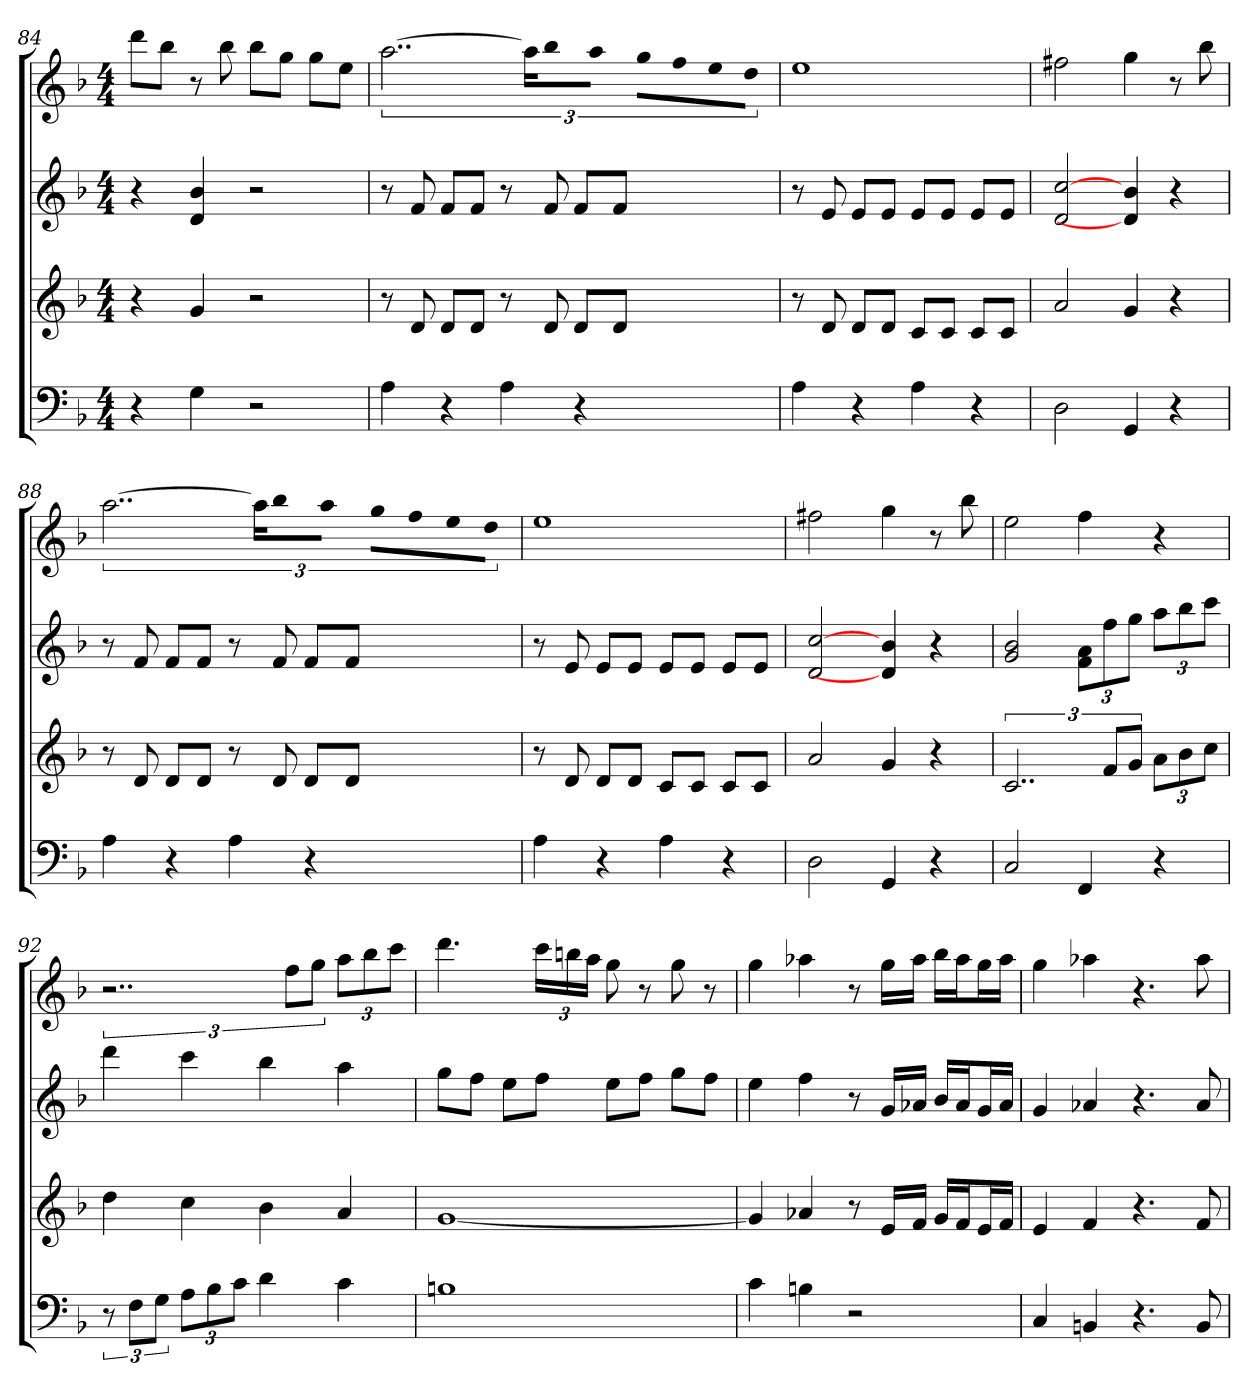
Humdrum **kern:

**kern	**kern	**kern	**kern
*part4	*part3	*part2	*part1
*staff4	*staff3	*staff2	*staff1
*k[b-]	*k[b-]	*k[b-]	*k[b-]
*F:	*F:	*F:	*F:
*M4/4	*M4/4	*M4/4	*M4/4
=84	=84	=84	=84
4r	4r	4r	8dddL
.	.	.	8bb-J
4G	4g	4d 4b-	8r
.	.	.	8bb-
2r	2r	2r	8bb-L
.	.	.	8ggJ
.	.	.	8ggL
.	.	.	8eeJ
=85	=85	=85	=85
4A	8r	8r	[3..aa
.	8d	8f	.
4r	8dL	8fL	.
.	8dJ	8fJ	.
4A	8r	8r	.
.	.	.	24aaLL]
.	8d	8f	16bb-
.	.	.	16aaJJ
4r	8dL	8fL	16ggLL
.	.	.	16ffJ
.	8dJ	8fJ	16eeL
.	.	.	16ddJJ
=86	=86	=86	=86
4A	8r	8r	1ee
.	8d	8e	.
4r	8dL	8eL	.
.	8dJ	8eJ	.
4A	8cL	8eL	.
.	8cJ	8eJ	.
4r	8cL	8eL	.
.	8cJ	8eJ	.
=87	=87	=87	=87
2D	2a	2d [2cc	2ff#X
4GG	4g	4d] 4b-	4gg
4r	4r	4r	8r
.	.	.	8bb-
=88	=88	=88	=88
4A	8r	8r	[3..aa
.	8d	8f	.
4r	8dL	8fL	.
.	8dJ	8fJ	.
4A	8r	8r	.
.	.	.	24aaLL]
.	8d	8f	16bb-
.	.	.	16aaJJ
4r	8dL	8fL	16ggLL
.	.	.	16ffJ
.	8dJ	8fJ	16eeL
.	.	.	16ddJJ
=89	=89	=89	=89
4A	8r	8r	1ee
.	8d	8e	.
4r	8dL	8eL	.
.	8dJ	8eJ	.
4A	8cL	8eL	.
.	8cJ	8eJ	.
4r	8cL	8eL	.
.	8cJ	8eJ	.
=90	=90	=90	=90
2D	2a	2d [2cc	2ff#X
4GG	4g	4d] 4b-	4gg
4r	4r	4r	8r
.	.	.	8bb-
=91	=91	=91	=91
2C	3..c	2g 2b-	2ee
4FF	.	12f 12aL	4ff
.	12fL	12ff	.
.	12gJ	12ggJ	.
4r	12aL	12aaL	4r
.	12b-	12bb-	.
.	12ccJ	12cccJ	.
=92	=92	=92	=92
12r	4dd	4ddd	3..r
12FL	.	.	.
12GJ	.	.	.
12AL	4cc	4ccc	.
12B-	.	.	.
12cJ	.	.	.
4d	4b-	4bb-	.
.	.	.	12ffL
.	.	.	12ggJ
4c	4a	4aa	12aaL
.	.	.	12bb-
.	.	.	12cccJ
=93	=93	=93	=93
1Bn	[1g	8ggL	4.ddd
.	.	8ffJ	.
.	.	8eeL	.
.	.	8ffJ	24cccLL
.	.	.	24bbn
.	.	.	24aaJJ
.	.	8eeL	8gg
.	.	8ffJ	8r
.	.	8ggL	8gg
.	.	8ffJ	8r
=94	=94	=94	=94
4c	4g]	4ee	4gg
4Bn	4a-X	4ff	4aa-X
2r	8r	8r	8r
.	16eLL	16gLL	16ggLL
.	16fJJ	16a-XJJ	16aa-JJ
.	16gLL	16b-LL	16bb-LL
.	16fJ	16a-J	16aa-J
.	16eL	16gL	16ggL
.	16fJJ	16a-JJ	16aa-JJ
=95	=95	=95	=95
4C	4e	4g	4gg
4BBn	4f	4a-X	4aa-X
4.r	4.r	4.r	4.r
8BB	8f	8a-	8aa-
=	=	=	=
*-	*-	*-	*-
